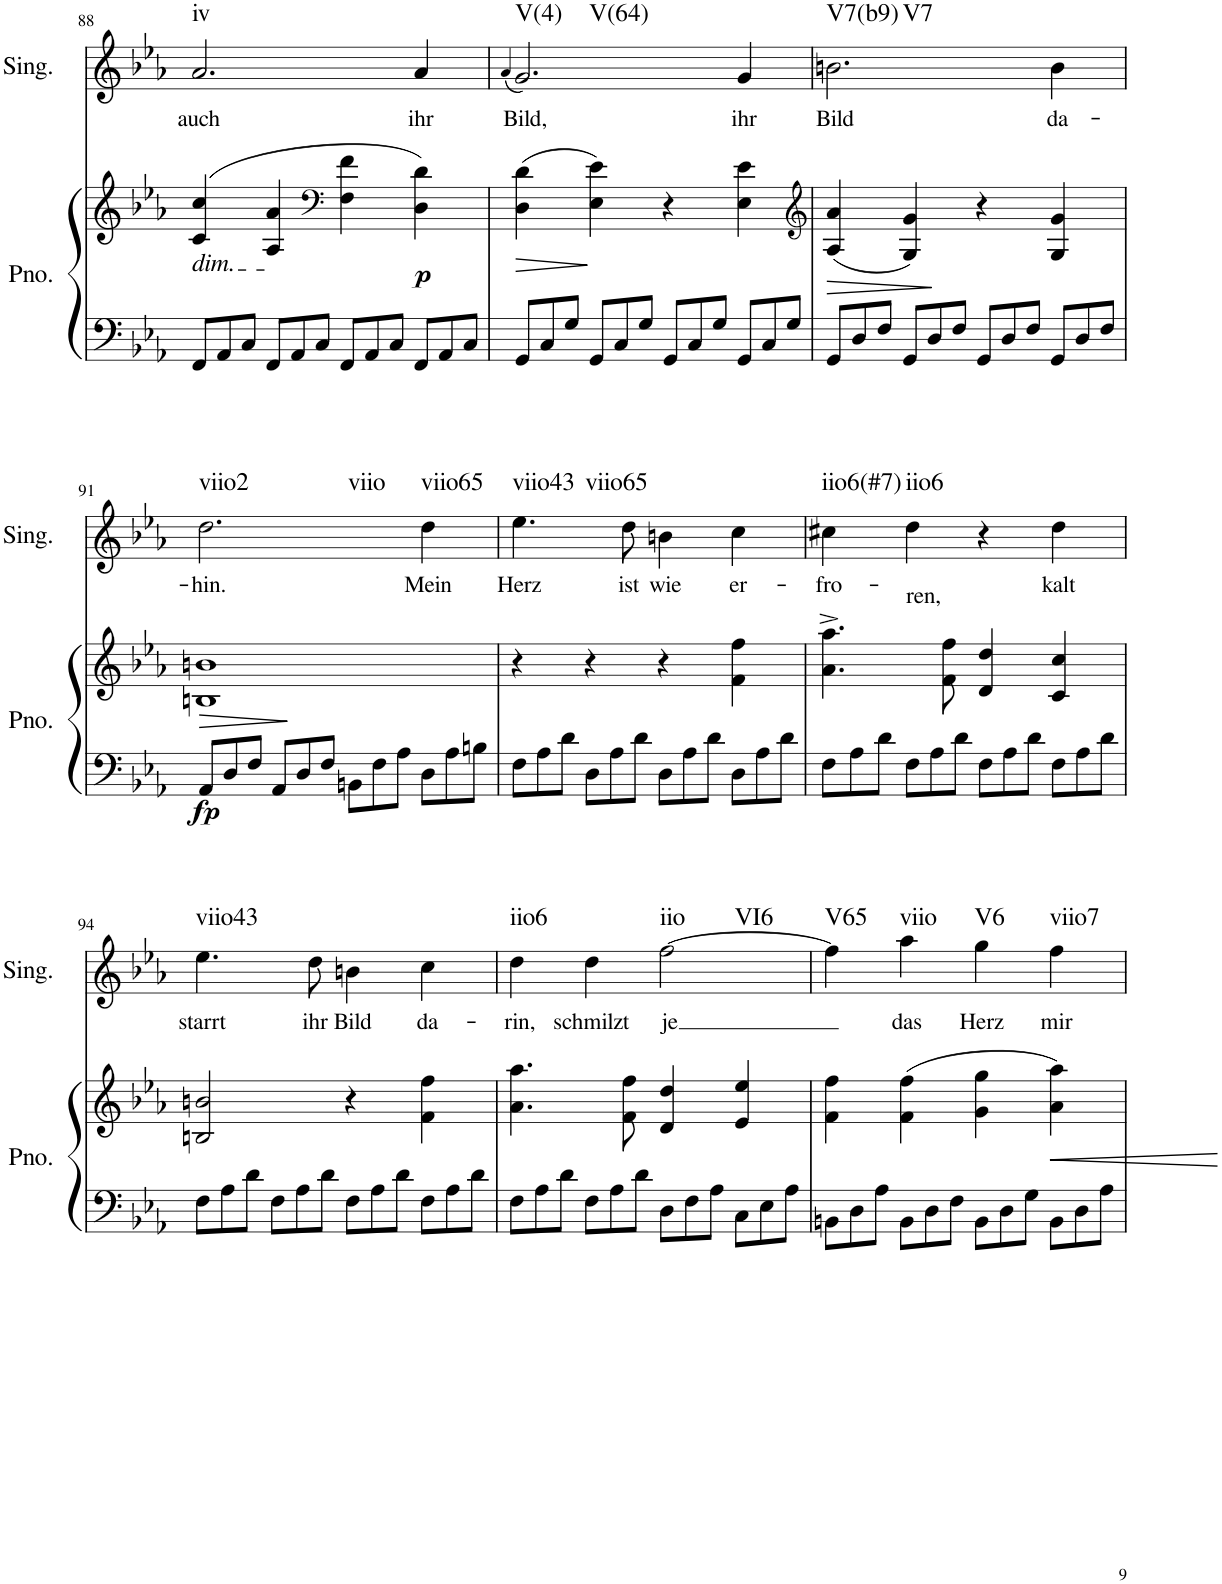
**kern	**kern	**dynam	**kern	**text	**harte
*part2	*part2	*part2	*part1	*part1	*part1
*staff3	*staff2	*staff2/3	*staff1	*staff1	*
*I"Pianoforte	*	*	*I"Singstimme	*	*
*I'Pno.	*	*	*I'Sing.	*	*
!!LO:PB:g=z
*clefF4	*clefG2	*	*clefG2	*	*
*k[b-e-a-]	*k[b-e-a-]	*	*k[b-e-a-]	*	*
*M4/4	*M4/4	*	*M4/4	*	*
*met(c)	*met(c)	*	*met(c)	*	*
*Xtuplet	*	*	*	*	*
=88	=88	=88	=88	=88	=88
!	!LO:TX:b:i:t=dim.	!	!	!	!
!	!	!	!	!LO:LY:b	!LO:H:kt=iv
12FF/L	(4c/ 4cc/	.	2.a-/	auch	N
12AA-/	.	.	.	.	.
12C/J	.	.	.	.	.
12FF/L	4A-/ 4a-/	.	.	.	.
12AA-/	.	.	.	.	.
12C/J	.	.	.	.	.
*	*clefF4	*	*	*	*
12FF/L	4F\ 4f\	.	.	.	.
12AA-/	.	.	.	.	.
12C/J	.	.	.	.	.
!	!	!LO:DY:b	!	!LO:LY:b	!
12FF/L	4D\ 4d\)	p	4a-/	ihr	.
12AA-/	.	.	.	.	.
12C/J	.	.	.	.	.
=89	=89	=89	=89	=89	=89
.	.	.	(4qa-/	.	.
!	!	!LO:HP:b	!	!LO:LY:b	!LO:H:n=1:kt=V(4)
!	!	!	!	!	!LO:H:n=2:kt=V(64)
12GG/L	(4D\ 4d\	>	2.g/)	Bild,	N N
12C/	.	.	.	.	.
12G/J	.	.	.	.	.
12GG/L	4E-\ 4e-\)	]	.	.	.
12C/	.	.	.	.	.
12G/J	.	.	.	.	.
12GG/L	4r	.	.	.	.
12C/	.	.	.	.	.
12G/J	.	.	.	.	.
!	!	!	!	!LO:LY:b	!
12GG/L	4E-\ 4e-\	.	4g/	ihr	.
12C/	.	.	.	.	.
12G/J	.	.	.	.	.
=90	=90	=90	=90	=90	=90
*	*clefG2	*	*	*	*
!	!	!LO:HP:b	!	!LO:LY:b	!LO:H:n=1:kt=V7(b9)
!	!	!	!	!	!LO:H:n=2:kt=V7
12GG/L	(4A-/ 4a-/	>	2.bn\	Bild	N N
12D/	.	.	.	.	.
12F/J	.	.	.	.	.
12GG/L	4G/ 4g/)	.	.	.	.
12D/	.	.	.	.	.
12F/J	.	.	.	.	.
12GG/L	4r	.	.	.	.
12D/	.	.	.	.	.
12F/J	.	.	.	.	.
!	!	!	!	!LO:LY:b	!
12GG/L	4G/ 4g/	.	4b\	da-	.
12D/	.	.	.	.	.
12F/J	.	.	.	.	.
.	.	]	.	.	.
!!LO:LB:g=z
=91	=91	=91	=91	=91	=91
!	!	!LO:HP:b	!	!LO:LY:b	!
!	!	!LO:DY:n=1:b=2	!	!	!LO:H:n=1:kt=viio2
!	!	!	!	!	!LO:H:n=2:kt=viio
12AA-/L	1Bn 1bn	> fp	2.dd\	-hin.	N N
12D/	.	.	.	.	.
12F/J	.	.	.	.	.
12AA-/L	.	.	.	.	.
12D/	.	.	.	.	.
12F/J	.	.	.	.	.
12BBn\L	.	.	.	.	.
12F\	.	.	.	.	.
12A-\J	.	.	.	.	.
!	!	!	!	!LO:LY:b	!LO:H:kt=viio65
12D\L	.	.	4dd\	Mein	N
12A-\	.	.	.	.	.
12Bn\J	.	.	.	.	.
.	.	]	.	.	.
=92	=92	=92	=92	=92	=92
!	!	!	!	!LO:LY:b	!LO:H:n=1:kt=viio43
!	!	!	!	!	!LO:H:n=2:kt=viio65
12F\L	4r	.	4.ee-\	Herz	N N
12A-\	.	.	.	.	.
12d\J	.	.	.	.	.
12D\L	4r	.	.	.	.
12A-\	.	.	.	.	.
!	!	!	!	!LO:LY:b	!
.	.	.	8dd\	ist	.
12d\J	.	.	.	.	.
!	!	!	!	!LO:LY:b	!
12D\L	4r	.	4bn\	wie	.
12A-\	.	.	.	.	.
12d\J	.	.	.	.	.
!	!	!	!	!LO:LY:b	!
12D\L	4f\ 4ff\	.	4cc\	er-	.
12A-\	.	.	.	.	.
12d\J	.	.	.	.	.
=93	=93	=93	=93	=93	=93
!	!	!	!	!LO:LY:b	!LO:H:kt=iio6(#7)
12F\L	4.a-\^> 4.aa-\^>	.	4cc#X\	-fro-	N
12A-\	.	.	.	.	.
12d\J	.	.	.	.	.
!	!	!	!	!LO:LY:b	!LO:H:kt=iio6
12F\L	.	.	4dd\	-ren,	N
12A-\	.	.	.	.	.
.	8f\ 8ff\	.	.	.	.
12d\J	.	.	.	.	.
12F\L	4d/ 4dd/	.	4r	.	.
12A-\	.	.	.	.	.
12d\J	.	.	.	.	.
!	!	!	!	!LO:LY:b	!
12F\L	4c/ 4cc/	.	4dd\	kalt	.
12A-\	.	.	.	.	.
12d\J	.	.	.	.	.
!!LO:LB:g=z
=94	=94	=94	=94	=94	=94
!	!	!	!	!LO:LY:b	!LO:H:kt=viio43
12F\L	2Bn/ 2bn/	.	4.ee-\	starrt	N
12A-\	.	.	.	.	.
12d\J	.	.	.	.	.
12F\L	.	.	.	.	.
12A-\	.	.	.	.	.
!	!	!	!	!LO:LY:b	!
.	.	.	8dd\	ihr	.
12d\J	.	.	.	.	.
!	!	!	!	!LO:LY:b	!
12F\L	4r	.	4bn\	Bild	.
12A-\	.	.	.	.	.
12d\J	.	.	.	.	.
!	!	!	!	!LO:LY:b	!
12F\L	4f\ 4ff\	.	4cc\	da-	.
12A-\	.	.	.	.	.
12d\J	.	.	.	.	.
=95	=95	=95	=95	=95	=95
!	!	!	!	!LO:LY:b	!LO:H:kt=iio6
12F\L	4.a-\ 4.aa-\	.	4dd\	-rin,	N
12A-\	.	.	.	.	.
12d\J	.	.	.	.	.
!	!	!	!	!LO:LY:b	!
12F\L	.	.	4dd\	schmilzt	.
12A-\	.	.	.	.	.
.	8f\ 8ff\	.	.	.	.
12d\J	.	.	.	.	.
!	!	!	!	!LO:LY:b	!LO:H:n=1:kt=iio
!	!	!	!	!	!LO:H:n=2:kt=VI6
12D\L	4d/ 4dd/	.	[2ff\	je	N N
12F\	.	.	.	.	.
12A-\J	.	.	.	.	.
12C\L	4e-/ 4ee-/	.	.	.	.
12E-\	.	.	.	.	.
12A-\J	.	.	.	.	.
=96	=96	=96	=96	=96	=96
!	!	!	!	!	!LO:H:kt=V65
12BBn\L	4f\ 4ff\	.	4ff\]	.	N
12D\	.	.	.	.	.
12A-\J	.	.	.	.	.
!	!	!	!	!LO:LY:b	!LO:H:kt=viio
12BB\L	(4f\ 4ff\	.	4aa-\	das	N
12D\	.	.	.	.	.
12F\J	.	.	.	.	.
!	!	!	!	!LO:LY:b	!LO:H:kt=V6
12BB\L	4g\ 4gg\	.	4gg\	Herz	N
12D\	.	.	.	.	.
12G\J	.	.	.	.	.
!	!	!LO:HP:b	!	!LO:LY:b	!LO:H:kt=viio7
12BB\L	4a-\ 4aa-\)	<	4ff\	mir	N
12D\	.	.	.	.	.
12A-\J	.	.	.	.	.
.	.	[	.	.	.
=	=	=	=	=	=
*-	*-	*-	*-	*-	*-
